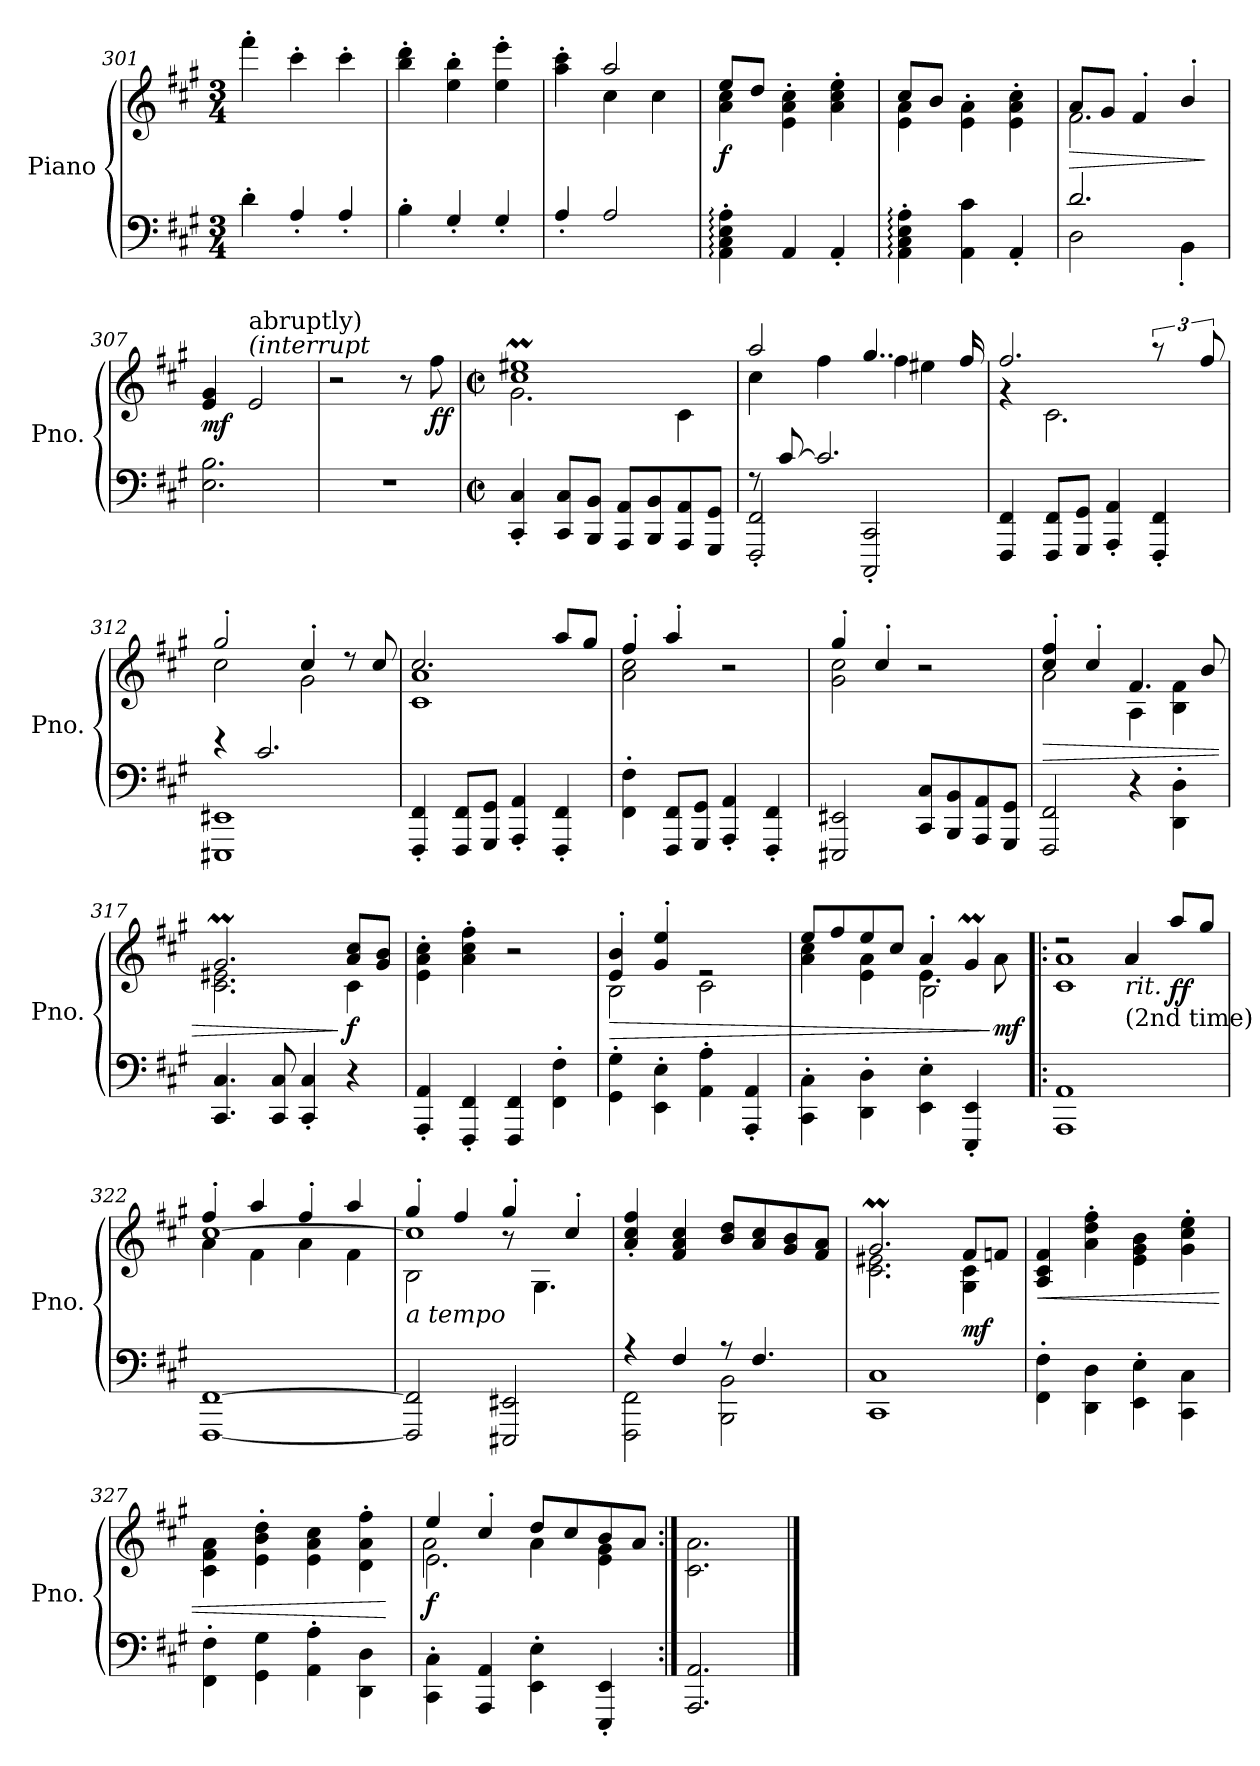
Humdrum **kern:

**kern	**kern	**dynam
*part1	*part1	*part1
*staff2	*staff1	*staff1/2
*I"Piano	*	*
*I'Pno.	*	*
*clefF4	*clefG2	*
*k[f#c#g#]	*k[f#c#g#]	*
*M3/4	*M3/4	*
=301	=301	=301
4d'\	4fff#'\	.
4A'/	4ccc#'\	.
4A'/	4ccc#'\	.
=302	=302	=302
4B'\	4bb\' 4ddd\'	.
4G#'/	4ee\' 4bb\'	.
4G#'/	4ee\' 4eee\'	.
=303	=303	=303
*	*^	*
4A'/	4aa\' 4ccc#\'	4ryy	.
2A/	2aa/	4cc#\	.
.	.	4cc#\	.
=304	=304	=304	=304
!	!	!	!LO:DY:b
4AA\:' 4C#\:' 4E\:' 4A\:'	8ee/L	4a\ 4cc#\	f
.	8dd/J	.	.
4AA/	4e\' 4a\' 4cc#\'	2ryy	.
4AA'/	4a\' 4cc#\' 4ee\'	.	.
=305	=305	=305	=305
4AA\:' 4C#\:' 4E\:' 4A\:'	8cc#/L	4e\ 4a\	.
.	8b/J	.	.
4AA\ 4c#\	4e\' 4a\'	2ryy	.
4AA'/	4e\' 4a\' 4cc#\'	.	.
=306	=306	=306	=306
*^	*	*	*
!	!	!	!	!LO:HP:b
2.d/	2D\	8a/L	2.f#\	>
.	.	8g#/J	.	.
.	.	4f#'/	.	.
.	4BB'\	4b'/	.	.
*v	*v	*	*	*
*	*v	*v	*
.	.	]
=307	=307	=307
!	!	!LO:DY:b
2.E\ 2.B\	4e/ 4g#/	mf
!	!LO:TX:a:i:t=(interrupt	!
!	!LO:TX:a:t=abruptly)	!
.	2e/	.
=308	=308	=308
2.r	2r	.
.	8r	.
!	!	!LO:DY:b
.	8ff#\	ff
=309	=309	=309
*M2/2	*M2/2	*
*met(c|)	*met(c|)	*
*	*MM224	*
*	*^	*
*	*	*^	*
4CC#/' 4C#/'	1ee#Xm	2.g#\	1cc#	.
8CC#/ 8C#/L	.	.	.	.
8BBB/ 8BB/J	.	.	.	.
8AAA/ 8AA/L	.	.	.	.
8BBB/ 8BB/	.	.	.	.
8AAA/ 8AA/	.	4c#\	.	.
8GGG#/ 8GG#/J	.	.	.	.
*	*	*v	*v	*
!!LO:LB:g=z
=310	=310	=310	=310
*^	*	*	*
8rF	2FFF#/' 2FF#/'	2aa/	4cc#\	.
[8c#/	.	.	.	.
2.c#/]	.	.	4ff#\	.
.	2CCC#/' 2CC#/'	4..gg#/	4ff#\	.
.	.	.	4ee#X\	.
.	.	16ff#/	.	.
*v	*v	*	*	*
=311	=311	=311	=311
4FFF#/ 4FF#/	2.ff#/	4rg	.
8FFF#/ 8FF#/L	.	2.c#\	.
8GGG#/ 8GG#/J	.	.	.
4AAA/' 4AA/'	.	.	.
4FFF#/' 4FF#/'	12r	.	.
.	12ryy	.	.
.	12ff#/	.	.
=312	=312	=312	=312
*^	*	*	*
4r	1EEE#X 1EE#X	2gg#'/	2cc#\	.
2.c#/	.	.	.	.
.	.	4cc#'/	2g#\	.
.	.	8r	.	.
.	.	8cc#/	.	.
*v	*v	*	*	*
=313	=313	=313	=313
4FFF#/' 4FF#/'	2.cc#/	1c# 1a	.
8FFF#/ 8FF#/L	.	.	.
8GGG#/ 8GG#/J	.	.	.
4AAA/' 4AA/'	.	.	.
4FFF#/' 4FF#/'	8aa/L	.	.
.	8gg#/J	.	.
=314	=314	=314	=314
4FF#\' 4F#\'	4ff#'/	2a\ 2cc#\	.
8FFF#/ 8FF#/L	4aa'/	.	.
8GGG#/ 8GG#/J	.	.	.
4AAA/' 4AA/'	2r	2ryy	.
4FFF#/' 4FF#/'	.	.	.
!!LO:LB:g=z	!!
=315	=315	=315	=315
2EEE#X/ 2EE#X/	4gg#'/	2g#\ 2cc#\	.
.	4cc#'/	.	.
8CC#/ 8C#/L	2r	2ryy	.
8BBB/ 8BB/	.	.	.
8AAA/ 8AA/	.	.	.
8GGG#/ 8GG#/J	.	.	.
=316	=316	=316	=316
!	!	!	!LO:HP:b
2FFF#/ 2FF#/	4cc#/' 4ff#/'	2a\	>
.	4cc#'/	.	.
4r	4.f#/	4A\	.
4DD\' 4D\'	.	4B\ 4f#\	.
.	8b/	.	.
=317	=317	=317	=317
4.CC#/ 4.C#/	2.g#m/	2.c#\ 2.e#X\	.
8CC#/ 8C#/	.	.	.
4CC#/' 4C#/'	.	.	.
!	!	!	!LO:DY:n=1:b
4r	8a/ 8cc#/L	4c#\	] f
.	8g#/ 8b/J	.	.
*	*v	*v	*
=318	=318	=318
4AAA/' 4AA/'	4e\' 4a\' 4cc#\'	.
4FFF#/' 4FF#/'	4a\' 4cc#\' 4ff#\'	.
4FFF#/ 4FF#/	2r	.
4FF#\' 4F#\'	.	.
=319	=319	=319
!	!	!LO:HP:b
*	*^	*
4GG#\' 4G#\'	4e/' 4b/'	2B\	>
4EE\' 4E\'	4g#/' 4ee/'	.	.
4AA\' 4A\'	2re	2c#\	.
4AAA/' 4AA/'	.	.	.
=320	=320	=320	=320
*	*	*^	*
4CC#\' 4C#\'	8ee/L	4a\ 4cc#\	2ryy	.
.	8ff#/	.	.	.
4DD\' 4D\'	8ee/	4e\ 4a\	.	.
.	8cc#/J	.	.	.
4EE\' 4E\'	4.e\	2B\	4a'/	.
4EEE/' 4EE/'	.	.	4g#m/	.
!	!	!	!	!LO:DY:n=1:b
.	8a\	.	.	] mf
*	*	*v	*v	*
=321!|:	=321!|:	=321!|:	=321!|:
1AAA 1AA	2r	1c# 1a	.
!	!LO:TX:b:i:t=rit.	!	!
!	!LO:TX:b:t=(2nd time)	!	!
.	4a/	.	.
*	*MM180	*	*
!	!	!	!LO:DY:b
.	8aa/L	.	ff
.	8gg#/J	.	.
*	*v	*v	*
!!LO:LB:g=z
=322	=322	=322
*	*MM200	*
*	*^	*
*	*	*^	*
[1FFF# [1FF#	4ff#'/	4a\	[1cc#	.
*	*MM224	*	*	*
.	4aa/	4f#\	.	.
.	4ff#'/	4a\	.	.
.	4aa/	4f#\	.	.
=323	=323	=323	=323	=323
!	!LO:TX:b:i:t=a tempo	!	!	!
2FFF#/] 2FF#/]	4gg#'/	2B\	1cc#]	.
.	4ff#/	.	.	.
2EEE#X/ 2EE#X/	4gg#'/	8r	.	.
.	.	4.G#\	.	.
.	4cc#'/	.	.	.
*	*v	*v	*v	*
=324	=324	=324
*^	*	*
4r	2FFF#\ 2FF#\	4a/' 4cc#/' 4ff#/'	.
4F#/	.	4f#/ 4a/ 4cc#/	.
8r	2BBB\ 2BB\	8b/ 8dd/L	.
4.F#/	.	8a/ 8cc#/	.
.	.	8g#/ 8b/	.
.	.	8f#/ 8a/J	.
*v	*v	*	*
=325	=325	=325
*	*^	*
1CC# 1C#	2.g#m/	2.c#\ 2.e#X\	.
!	!	!	!LO:DY:b
.	8f#/L	4G#\ 4c#\	mf
.	8fn/J	.	.
*	*v	*v	*
=326	=326	=326
!	!	!LO:HP:b
4FF#\' 4F#\'	4A/ 4c#/ 4f#/	<
4DD\ 4D\	4a\' 4dd\' 4ff#\'	.
4EE\' 4E\'	4e\ 4g#\ 4b\	.
4CC#\ 4C#\	4g#\' 4cc#\' 4ee\'	.
=327	=327	=327
4FF#\' 4F#\'	4c#\ 4f#\ 4a\	.
4GG#\ 4G#\	4e\' 4b\' 4dd\'	.
4AA\' 4A\'	4e\ 4a\ 4cc#\	.
4DD\ 4D\	4d\' 4a\' 4ff#\'	.
.	.	[
=328	=328	=328
*	*^	*
*	*	*^	*
!	!	!	!	!LO:DY:b
4CC#\' 4C#\'	4ee/	2.e\	2a\	f
4AAA/ 4AA/	4cc#'/	.	.	.
4EE\' 4E\'	8dd/L	.	4a\	.
.	8cc#/	.	.	.
4EEE/' 4EE/'	8b/	4e\ 4g#\	4ryy	.
.	8a/J	.	.	.
*	*v	*v	*v	*
=329:|!	=329:|!	=329:|!
2.AAA/ 2.AA/	2.c#\ 2.a\	.
==	==	==
*-	*-	*-
